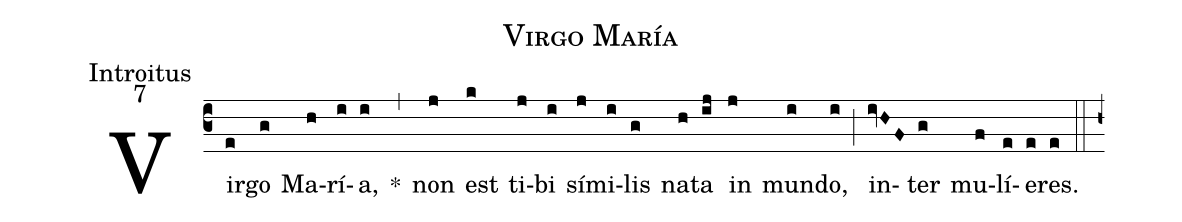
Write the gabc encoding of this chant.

name:Virgo María;
office-part:Introitus;
mode:7;
%%
(c3) Vir(e)go(g) Ma(h)rí(i)a,(i) *(,) non(j) est(k) ti(j)bi(i) sí(j)mi(i)lis(g) na(h)ta(ij) in(j) mun(i)do,(i) (;) in(ivHF)ter(g) mu(f)lí(e)e(e)res.(e) (::h+)
